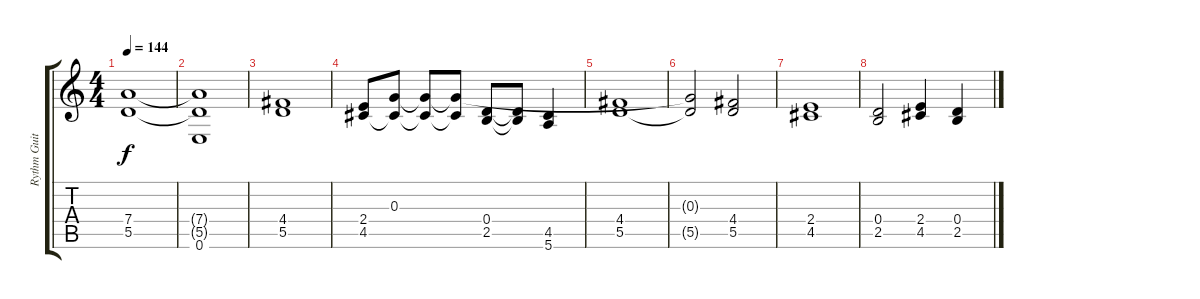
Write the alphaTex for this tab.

\track ("Rythm Guitar" "Rythm Guit") {instrument distortionguitar}
\staff {score tabs}
\tuning (E4 B3 G3 D3 A2 E2) {hide}
\ts (4 4)
\tempo 144
\clef g2
\ks c
(7.4 5.5).1{dy f} |
(7.4{t} 5.5{t} 0.6).1 |
(4.4 5.5).1 |
(2.4 4.5).8 (0.3 4.5{t}).8 (0.3{t} 4.5{t}).8 (0.3{t} 4.5{t}).8 (0.4 2.5).8 (0.4{t} 2.5{t}).8 (4.5 5.6).4 |
(4.4 5.5).1 |
(0.3{t} 5.5{t}).2 (4.4 5.5).2 |
(2.4 4.5).1 |
(0.4 2.5).2 (2.4 4.5).4 (0.4 2.5).4
